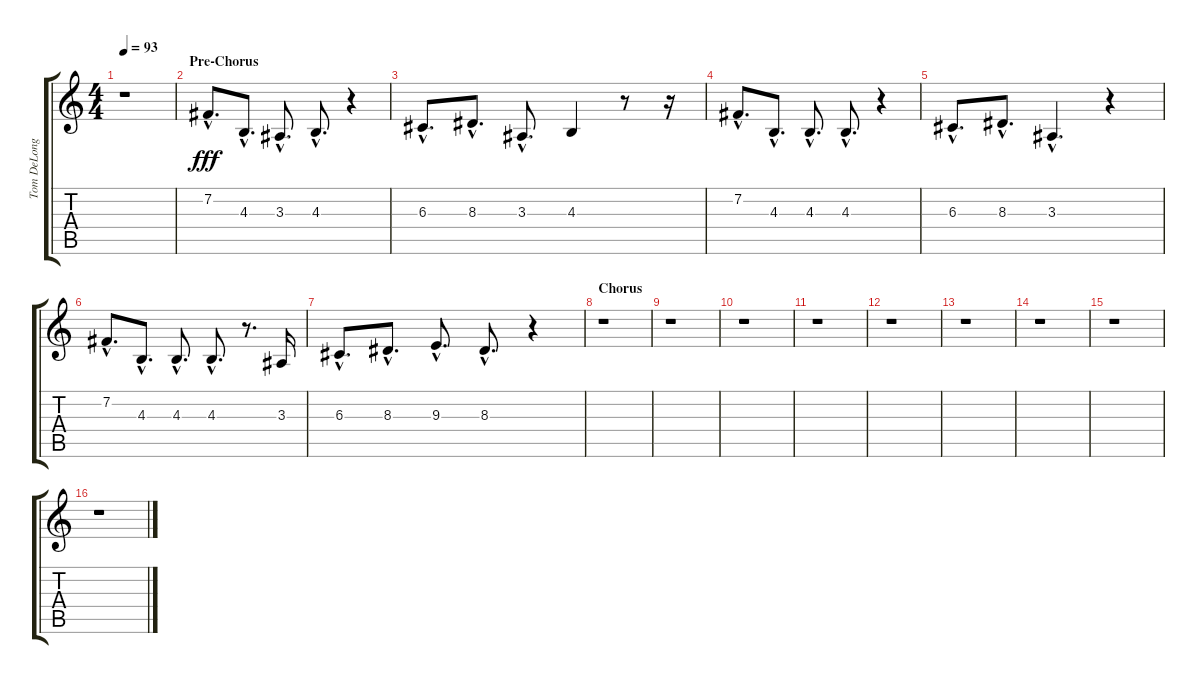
\track ("Tom DeLonge" "Tom DeLong") {instrument altosax}
\staff {score tabs}
\tuning (E4 B3 G3 D3 A2 E2) {hide}
\ts (4 4)
\tempo 93
\clef g2
\ks c
r.1{dy ff} |
\section ("" "Pre-Chorus")
7.2{hac}.8{d dy fff} 4.3{hac}.8{d} 3.3{hac}.8{d} 4.3{hac}.8{d} r.4 |
6.3{hac}.8{d} 8.3{hac}.8{d} 3.3{hac}.8{d} 4.3.4 r.8 r.16 |
7.2{hac}.8{d} 4.3{hac}.8{d} 4.3{hac}.8{d} 4.3{hac}.8{d} r.4 |
6.3{hac}.8{d} 8.3{hac}.8{d} 3.3{hac}.4{d} r.4 |
7.2{hac}.8{d} 4.3{hac}.8{d} 4.3{hac}.8{d} 4.3{hac}.8{d} r.8{d} 3.3.16 |
6.3{hac}.8{d} 8.3{hac}.8{d} 9.3{hac}.8{d} 8.3{hac}.8{d} r.4 |
\section ("" "Chorus")
r.1 |
r.1 |
r.1 |
r.1 |
r.1 |
r.1 |
r.1 |
r.1 |
r.1
